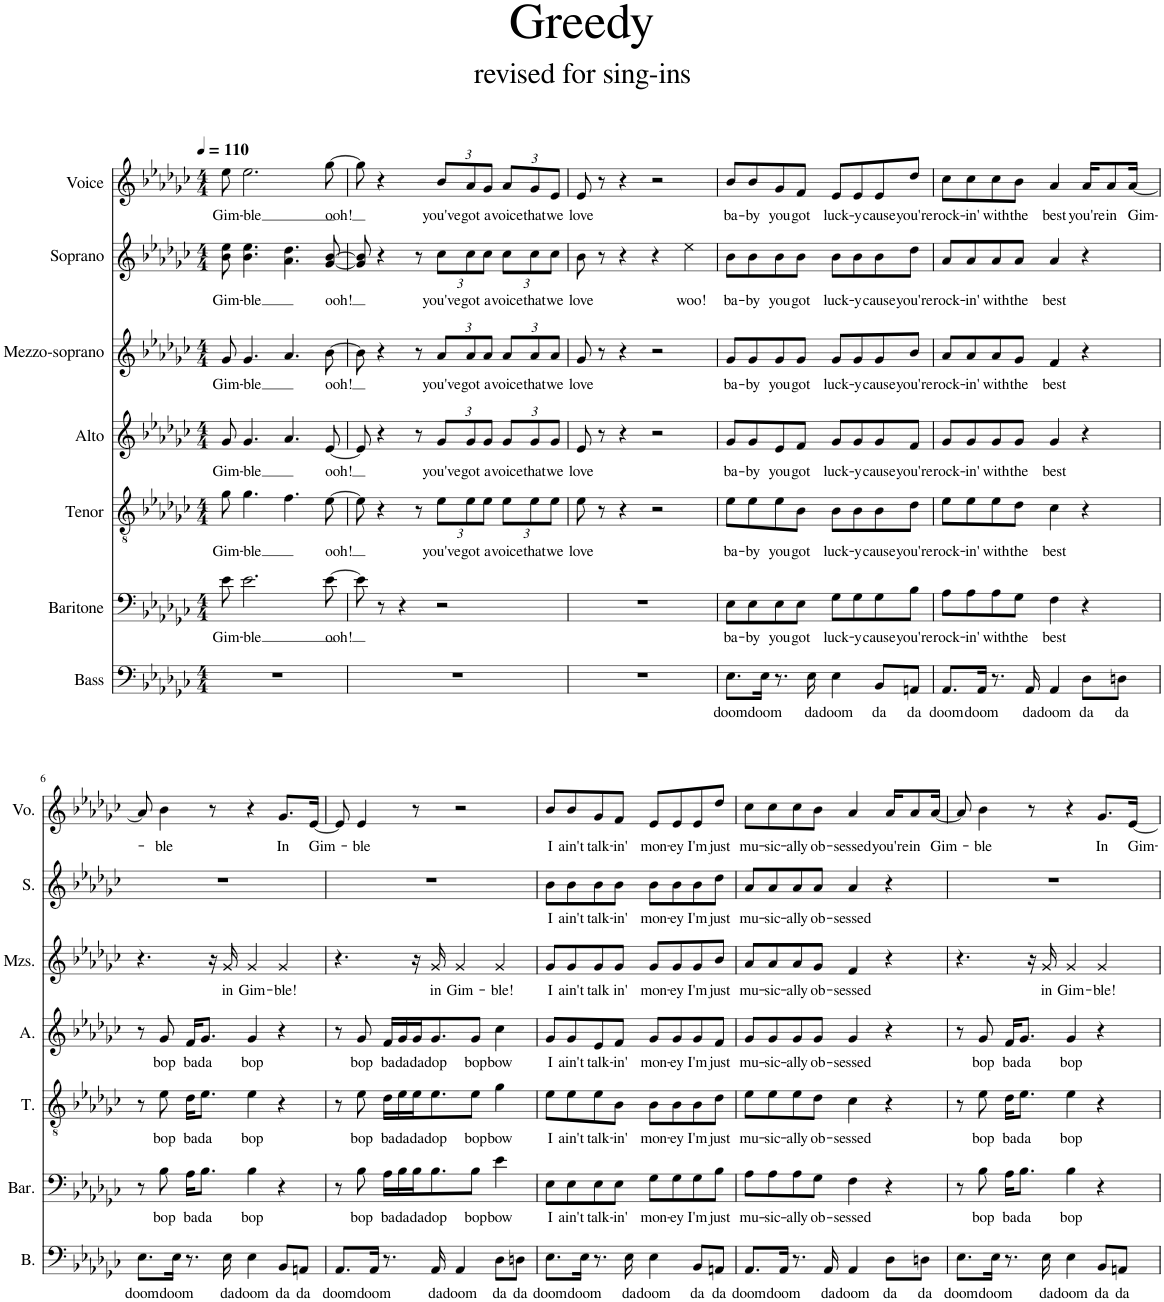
**kern	**text	**kern	**text	**kern	**text	**kern	**text	**kern	**text	**kern	**text	**kern	**text
*part7	*part7	*part6	*part6	*part5	*part5	*part4	*part4	*part3	*part3	*part2	*part2	*part1	*part1
*staff7	*staff7	*staff6	*staff6	*staff5	*staff5	*staff4	*staff4	*staff3	*staff3	*staff2	*staff2	*staff1	*staff1
*I"Bass	*	*I"Baritone	*	*I"Tenor	*	*I"Alto	*	*I"Mezzo-soprano	*	*I"Soprano	*	*I"Voice	*
*I'B.	*	*I'Bar.	*	*I'T.	*	*I'A.	*	*I'Mzs.	*	*I'S.	*	*I'Vo.	*
*clefF4	*	*clefF4	*	*clefGv2	*	*clefG2	*	*clefG2	*	*clefG2	*	*clefG2	*
*k[b-e-a-d-g-c-]	*	*k[b-e-a-d-g-c-]	*	*k[b-e-a-d-g-c-]	*	*k[b-e-a-d-g-c-]	*	*k[b-e-a-d-g-c-]	*	*k[b-e-a-d-g-c-]	*	*k[b-e-a-d-g-c-]	*
*M4/4	*	*M4/4	*	*M4/4	*	*M4/4	*	*M4/4	*	*M4/4	*	*M4/4	*
*MM110	*	*MM110	*	*MM110	*	*MM110	*	*MM110	*	*MM110	*	*MM110	*
=1	=1	=1	=1	=1	=1	=1	=1	=1	=1	=1	=1	=1	=1
!	!	!	!LO:LY:b	!	!LO:LY:b	!	!LO:LY:b	!	!LO:LY:b	!	!LO:LY:b	!	!LO:LY:b
1r	.	8e-\	Gim-	8g-\	Gim-	8g-/	Gim-	8g-/	Gim-	8b-\ 8ee-\	Gim-	8ee-\	Gim-
!	!	!	!LO:LY:b	!	!LO:LY:b	!	!LO:LY:b	!	!LO:LY:b	!	!LO:LY:b	!	!LO:LY:b
.	.	2.e-\	-ble	4.g-\	-ble	4.g-/	-ble	4.g-/	-ble	4.b-\ 4.ee-\	-ble	2.ee-\	-ble
.	.	.	.	4.f\	.	4.a-/	.	4.a-/	.	4.a-\ 4.dd-\	.	.	.
!	!	!	!LO:LY:b	!	!LO:LY:b	!	!LO:LY:b	!	!LO:LY:b	!	!LO:LY:b	!	!LO:LY:b
.	.	[8e-\	ooh!	[8e-\	ooh!	[8e-/	ooh!	[8b-\	ooh!	[8g-/ [8b-/	ooh!	[8gg-\	ooh!
=2	=2	=2	=2	=2	=2	=2	=2	=2	=2	=2	=2	=2	=2
1r	.	8e-\]	.	8e-\]	.	8e-/]	.	8b-\]	.	8g-/] 8b-/]	.	8gg-\]	.
.	.	8r	.	4r	.	4r	.	4r	.	4r	.	4r	.
.	.	4r	.	.	.	.	.	.	.	.	.	.	.
.	.	.	.	8r	.	8r	.	8r	.	8r	.	8ryy	.
*	*	*	*	*Xbrackettup	*	*	*	*	*	*	*	*	*
!	!	!	!	!	!LO:LY:b	!	!	!	!	!	!	!	!
*	*	*	*	*	*	*Xbrackettup	*	*	*	*	*	*	*
!	!	!	!	!	!	!	!LO:LY:b	!	!	!	!	!	!
*	*	*	*	*	*	*	*	*Xbrackettup	*	*	*	*	*
!	!	!	!	!	!	!	!	!	!LO:LY:b	!	!	!	!
*	*	*	*	*	*	*	*	*	*	*Xbrackettup	*	*	*
!	!	!	!	!	!	!	!	!	!	!	!LO:LY:b	!	!
*	*	*	*	*	*	*	*	*	*	*	*	*Xbrackettup	*
!	!	!	!	!	!	!	!	!	!	!	!	!	!LO:LY:b
.	.	2r	.	12e-\L	you've	12g-/L	you've	12a-/L	you've	12cc-\L	you've	12b-/L	you've
!	!	!	!	!	!LO:LY:b	!	!LO:LY:b	!	!LO:LY:b	!	!LO:LY:b	!	!LO:LY:b
.	.	.	.	12e-\	got	12g-/	got	12a-/	got	12cc-\	got	12a-/	got
!	!	!	!	!	!LO:LY:b	!	!LO:LY:b	!	!LO:LY:b	!	!LO:LY:b	!	!LO:LY:b
.	.	.	.	12e-\J	a	12g-/J	a	12a-/J	a	12cc-\J	a	12g-/J	a
!	!	!	!	!	!LO:LY:b	!	!LO:LY:b	!	!LO:LY:b	!	!LO:LY:b	!	!LO:LY:b
.	.	.	.	12e-\L	voice	12g-/L	voice	12a-/L	voice	12cc-\L	voice	12a-/L	voice
!	!	!	!	!	!LO:LY:b	!	!LO:LY:b	!	!LO:LY:b	!	!LO:LY:b	!	!LO:LY:b
.	.	.	.	12e-\	that	12g-/	that	12a-/	that	12cc-\	that	12g-/	that
!	!	!	!	!	!LO:LY:b	!	!LO:LY:b	!	!LO:LY:b	!	!LO:LY:b	!	!LO:LY:b
.	.	.	.	12e-\J	we	12g-/J	we	12a-/J	we	12cc-\J	we	12e-/J	we
=3	=3	=3	=3	=3	=3	=3	=3	=3	=3	=3	=3	=3	=3
!	!	!	!	!	!LO:LY:b	!	!LO:LY:b	!	!LO:LY:b	!	!LO:LY:b	!	!LO:LY:b
1r	.	1r	.	8e-\	love	8e-/	love	8g-/	love	8b-\	love	8e-/	love
.	.	.	.	8r	.	8r	.	8r	.	8r	.	8r	.
.	.	.	.	4r	.	4r	.	4r	.	4r	.	4r	.
.	.	.	.	2r	.	2r	.	2r	.	4r	.	2r	.
!	!	!	!	!	!	!	!	!	!	!	!LO:LY:b	!	!
.	.	.	.	.	.	.	.	.	.	4ee-\	woo!	.	.
=4	=4	=4	=4	=4	=4	=4	=4	=4	=4	=4	=4	=4	=4
!	!LO:LY:b	!	!LO:LY:b	!	!LO:LY:b	!	!LO:LY:b	!	!LO:LY:b	!	!LO:LY:b	!	!LO:LY:b
8.E-\L	doom	8E-\L	ba-	8e-\L	ba-	8g-/L	ba-	8g-/L	ba-	8b-\L	ba-	8b-/L	ba-
!	!	!	!LO:LY:b	!	!LO:LY:b	!	!LO:LY:b	!	!LO:LY:b	!	!LO:LY:b	!	!LO:LY:b
.	.	8E-\	-by	8e-\	-by	8g-/	-by	8g-/	-by	8b-\	-by	8b-/	-by
!	!LO:LY:b	!	!	!	!	!	!	!	!	!	!	!	!
16E-\Jk	doom	.	.	.	.	.	.	.	.	.	.	.	.
!	!	!	!LO:LY:b	!	!LO:LY:b	!	!LO:LY:b	!	!LO:LY:b	!	!LO:LY:b	!	!LO:LY:b
8.r	.	8E-\	you	8e-\	you	8e-/	you	8g-/	you	8b-\	you	8g-/	you
!	!	!	!LO:LY:b	!	!LO:LY:b	!	!LO:LY:b	!	!LO:LY:b	!	!LO:LY:b	!	!LO:LY:b
.	.	8E-\J	got	8B-\J	got	8f/J	got	8g-/J	got	8b-\J	got	8f/J	got
!	!LO:LY:b	!	!	!	!	!	!	!	!	!	!	!	!
16E-\	da	.	.	.	.	.	.	.	.	.	.	.	.
!	!LO:LY:b	!	!LO:LY:b	!	!LO:LY:b	!	!LO:LY:b	!	!LO:LY:b	!	!LO:LY:b	!	!LO:LY:b
4E-\	doom	8G-\L	luck-	8B-\L	luck-	8g-/L	luck-	8g-/L	luck-	8b-\L	luck-	8e-/L	luck-
!	!	!	!LO:LY:b	!	!LO:LY:b	!	!LO:LY:b	!	!LO:LY:b	!	!LO:LY:b	!	!LO:LY:b
.	.	8G-\	-y	8B-\	-y	8g-/	-y	8g-/	-y	8b-\	-y	8e-/	-y
!	!LO:LY:b	!	!LO:LY:b	!	!LO:LY:b	!	!LO:LY:b	!	!LO:LY:b	!	!LO:LY:b	!	!LO:LY:b
8BB-/L	da	8G-\	cause	8B-\	cause	8g-/	cause	8g-/	cause	8b-\	cause	8e-/	cause
!	!LO:LY:b	!	!LO:LY:b	!	!LO:LY:b	!	!LO:LY:b	!	!LO:LY:b	!	!LO:LY:b	!	!LO:LY:b
8AAn/J	da	8B-\J	you're	8d-\J	you're	8f/J	you're	8b-/J	you're	8dd-\J	you're	8dd-/J	you're
=5	=5	=5	=5	=5	=5	=5	=5	=5	=5	=5	=5	=5	=5
!	!LO:LY:b	!	!LO:LY:b	!	!LO:LY:b	!	!LO:LY:b	!	!LO:LY:b	!	!LO:LY:b	!	!LO:LY:b
8.AA-/L	doom	8A-\L	rock-	8e-\L	rock-	8g-/L	rock-	8a-/L	rock-	8a-/L	rock-	8cc-\L	rock-
!	!	!	!LO:LY:b	!	!LO:LY:b	!	!LO:LY:b	!	!LO:LY:b	!	!LO:LY:b	!	!LO:LY:b
.	.	8A-\	-in'	8e-\	-in'	8g-/	-in'	8a-/	-in'	8a-/	-in'	8cc-\	-in'
!	!LO:LY:b	!	!	!	!	!	!	!	!	!	!	!	!
16AA-/Jk	doom	.	.	.	.	.	.	.	.	.	.	.	.
!	!	!	!LO:LY:b	!	!LO:LY:b	!	!LO:LY:b	!	!LO:LY:b	!	!LO:LY:b	!	!LO:LY:b
8.r	.	8A-\	with	8e-\	with	8g-/	with	8a-/	with	8a-/	with	8cc-\	with
!	!	!	!LO:LY:b	!	!LO:LY:b	!	!LO:LY:b	!	!LO:LY:b	!	!LO:LY:b	!	!LO:LY:b
.	.	8G-\J	the	8d-\J	the	8g-/J	the	8g-/J	the	8a-/J	the	8b-\J	the
!	!LO:LY:b	!	!	!	!	!	!	!	!	!	!	!	!
16AA-/	da	.	.	.	.	.	.	.	.	.	.	.	.
!	!LO:LY:b	!	!LO:LY:b	!	!LO:LY:b	!	!LO:LY:b	!	!LO:LY:b	!	!LO:LY:b	!	!LO:LY:b
4AA-/	doom	4F\	best	4c-\	best	4g-/	best	4f/	best	4a-/	best	4a-/	best
!	!LO:LY:b	!	!	!	!	!	!	!	!	!	!	!	!LO:LY:b
8D-\L	da	4r	.	4r	.	4r	.	4r	.	4r	.	16a-/KL	you're
!	!	!	!	!	!	!	!	!	!	!	!	!	!LO:LY:b
.	.	.	.	.	.	.	.	.	.	.	.	8a-/	in
!	!LO:LY:b	!	!	!	!	!	!	!	!	!	!	!	!
8Dn\J	da	.	.	.	.	.	.	.	.	.	.	.	.
!	!	!	!	!	!	!	!	!	!	!	!	!	!LO:LY:b
.	.	.	.	.	.	.	.	.	.	.	.	[16a-/Jk	Gim-
!!LO:LB:g=z
=6	=6	=6	=6	=6	=6	=6	=6	=6	=6	=6	=6	=6	=6
!	!LO:LY:b	!	!	!	!	!	!	!	!	!	!	!	!
8.E-\L	doom	8r	.	8r	.	8r	.	4.r	.	1r	.	8a-/]	.
!	!	!	!LO:LY:b	!	!LO:LY:b	!	!LO:LY:b	!	!	!	!	!	!LO:LY:b
.	.	8B-\	bop	8e-\	bop	8g-/	bop	.	.	.	.	4b-\	-ble
!	!LO:LY:b	!	!	!	!	!	!	!	!	!	!	!	!
16E-\Jk	doom	.	.	.	.	.	.	.	.	.	.	.	.
!	!	!	!LO:LY:b	!	!LO:LY:b	!	!LO:LY:b	!	!	!	!	!	!
8.r	.	16A-\KL	ba	16d-\KL	ba	16f/KL	ba	.	.	.	.	.	.
!	!	!	!LO:LY:b	!	!LO:LY:b	!	!LO:LY:b	!	!	!	!	!	!
.	.	8.B-\J	da	8.e-\J	da	8.g-/J	da	.	.	.	.	.	.
.	.	.	.	.	.	.	.	16r	.	.	.	8r	.
!	!LO:LY:b	!	!	!	!	!	!	!	!LO:LY:b	!	!	!	!
16E-\	da	.	.	.	.	.	.	16g-/	in	.	.	.	.
!	!LO:LY:b	!	!LO:LY:b	!	!LO:LY:b	!	!LO:LY:b	!	!LO:LY:b	!	!	!	!
4E-\	doom	4B-\	bop	4e-\	bop	4g-/	bop	4g-/	Gim-	.	.	4r	.
!	!LO:LY:b	!	!	!	!	!	!	!	!LO:LY:b	!	!	!	!LO:LY:b
8BB-/L	da	4r	.	4r	.	4r	.	4g-/	-ble!	.	.	8.g-/L	In
!	!LO:LY:b	!	!	!	!	!	!	!	!	!	!	!	!
8AAn/J	da	.	.	.	.	.	.	.	.	.	.	.	.
!	!	!	!	!	!	!	!	!	!	!	!	!	!LO:LY:b
.	.	.	.	.	.	.	.	.	.	.	.	[16e-/Jk	Gim-
=7	=7	=7	=7	=7	=7	=7	=7	=7	=7	=7	=7	=7	=7
!	!LO:LY:b	!	!	!	!	!	!	!	!	!	!	!	!
8.AA-/L	doom	8r	.	8r	.	8r	.	4.r	.	1r	.	8e-/]	.
!	!	!	!LO:LY:b	!	!LO:LY:b	!	!LO:LY:b	!	!	!	!	!	!LO:LY:b
.	.	8B-\	bop	8e-\	bop	8g-/	bop	.	.	.	.	4e-/	-ble
!	!LO:LY:b	!	!	!	!	!	!	!	!	!	!	!	!
16AA-/Jk	doom	.	.	.	.	.	.	.	.	.	.	.	.
!	!	!	!LO:LY:b	!	!LO:LY:b	!	!LO:LY:b	!	!	!	!	!	!
8.r	.	16A-\LL	ba	16d-\LL	ba	16f/LL	ba	.	.	.	.	.	.
!	!	!	!LO:LY:b	!	!LO:LY:b	!	!LO:LY:b	!	!	!	!	!	!
.	.	16B-\	da	16e-\	da	16g-/	da	.	.	.	.	.	.
!	!	!	!LO:LY:b	!	!LO:LY:b	!	!LO:LY:b	!	!	!	!	!	!
.	.	16B-\J	da	16e-\J	da	16g-/J	da	16r	.	.	.	8r	.
!	!LO:LY:b	!	!LO:LY:b	!	!LO:LY:b	!	!LO:LY:b	!	!LO:LY:b	!	!	!	!
16AA-/	da	8.B-\	dop	8.e-\	dop	8.g-/	dop	16g-/	in	.	.	.	.
!	!LO:LY:b	!	!	!	!	!	!	!	!LO:LY:b	!	!	!	!
4AA-/	doom	.	.	.	.	.	.	4g-/	Gim-	.	.	2r	.
!	!	!	!LO:LY:b	!	!LO:LY:b	!	!LO:LY:b	!	!	!	!	!	!
.	.	8B-\J	bop	8e-\J	bop	8g-/J	bop	.	.	.	.	.	.
!	!LO:LY:b	!	!LO:LY:b	!	!LO:LY:b	!	!LO:LY:b	!	!LO:LY:b	!	!	!	!
8D-\L	da	4e-\	bow	4g-\	bow	4cc-\	bow	4g-/	-ble!	.	.	.	.
!	!LO:LY:b	!	!	!	!	!	!	!	!	!	!	!	!
8Dn\J	da	.	.	.	.	.	.	.	.	.	.	.	.
=8	=8	=8	=8	=8	=8	=8	=8	=8	=8	=8	=8	=8	=8
!	!LO:LY:b	!	!LO:LY:b	!	!LO:LY:b	!	!LO:LY:b	!	!LO:LY:b	!	!LO:LY:b	!	!LO:LY:b
8.E-\L	doom	8E-\L	I	8e-\L	I	8g-/L	I	8g-/L	I	8b-\L	I	8b-/L	I
!	!	!	!LO:LY:b	!	!LO:LY:b	!	!LO:LY:b	!	!LO:LY:b	!	!LO:LY:b	!	!LO:LY:b
.	.	8E-\	ain't	8e-\	ain't	8g-/	ain't	8g-/	ain't	8b-\	ain't	8b-/	ain't
!	!LO:LY:b	!	!	!	!	!	!	!	!	!	!	!	!
16E-\Jk	doom	.	.	.	.	.	.	.	.	.	.	.	.
!	!	!	!LO:LY:b	!	!LO:LY:b	!	!LO:LY:b	!	!LO:LY:b	!	!LO:LY:b	!	!LO:LY:b
8.r	.	8E-\	talk-	8e-\	talk-	8e-/	talk-	8g-/	talk	8b-\	talk-	8g-/	talk-
!	!	!	!LO:LY:b	!	!LO:LY:b	!	!LO:LY:b	!	!LO:LY:b	!	!LO:LY:b	!	!LO:LY:b
.	.	8E-\J	-in'	8B-\J	-in'	8f/J	-in'	8g-/J	in'	8b-\J	-in'	8f/J	-in'
!	!LO:LY:b	!	!	!	!	!	!	!	!	!	!	!	!
16E-\	da	.	.	.	.	.	.	.	.	.	.	.	.
!	!LO:LY:b	!	!LO:LY:b	!	!LO:LY:b	!	!LO:LY:b	!	!LO:LY:b	!	!LO:LY:b	!	!LO:LY:b
4E-\	doom	8G-\L	mon-	8B-\L	mon-	8g-/L	mon-	8g-/L	mon-	8b-\L	mon-	8e-/L	mon-
!	!	!	!LO:LY:b	!	!LO:LY:b	!	!LO:LY:b	!	!LO:LY:b	!	!LO:LY:b	!	!LO:LY:b
.	.	8G-\	-ey	8B-\	-ey	8g-/	-ey	8g-/	-ey	8b-\	-ey	8e-/	-ey
!	!LO:LY:b	!	!LO:LY:b	!	!LO:LY:b	!	!LO:LY:b	!	!LO:LY:b	!	!LO:LY:b	!	!LO:LY:b
8BB-/L	da	8G-\	I'm	8B-\	I'm	8g-/	I'm	8g-/	I'm	8b-\	I'm	8e-/	I'm
!	!LO:LY:b	!	!LO:LY:b	!	!LO:LY:b	!	!LO:LY:b	!	!LO:LY:b	!	!LO:LY:b	!	!LO:LY:b
8AAn/J	da	8B-\J	just	8d-\J	just	8f/J	just	8b-/J	just	8dd-\J	just	8dd-/J	just
=9	=9	=9	=9	=9	=9	=9	=9	=9	=9	=9	=9	=9	=9
!	!LO:LY:b	!	!LO:LY:b	!	!LO:LY:b	!	!LO:LY:b	!	!LO:LY:b	!	!LO:LY:b	!	!LO:LY:b
8.AA-/L	doom	8A-\L	mu-	8e-\L	mu-	8g-/L	mu-	8a-/L	mu-	8a-/L	mu-	8cc-\L	mu-
!	!	!	!LO:LY:b	!	!LO:LY:b	!	!LO:LY:b	!	!LO:LY:b	!	!LO:LY:b	!	!LO:LY:b
.	.	8A-\	-sic-	8e-\	-sic-	8g-/	-sic-	8a-/	-sic-	8a-/	-sic-	8cc-\	-sic-
!	!LO:LY:b	!	!	!	!	!	!	!	!	!	!	!	!
16AA-/Jk	doom	.	.	.	.	.	.	.	.	.	.	.	.
!	!	!	!LO:LY:b	!	!LO:LY:b	!	!LO:LY:b	!	!LO:LY:b	!	!LO:LY:b	!	!LO:LY:b
8.r	.	8A-\	-ally	8e-\	-ally	8g-/	-ally	8a-/	-ally	8a-/	-ally	8cc-\	-ally
!	!	!	!LO:LY:b	!	!LO:LY:b	!	!LO:LY:b	!	!LO:LY:b	!	!LO:LY:b	!	!LO:LY:b
.	.	8G-\J	ob-	8d-\J	ob-	8g-/J	ob-	8g-/J	ob-	8a-/J	ob-	8b-\J	ob-
!	!LO:LY:b	!	!	!	!	!	!	!	!	!	!	!	!
16AA-/	da	.	.	.	.	.	.	.	.	.	.	.	.
!	!LO:LY:b	!	!LO:LY:b	!	!LO:LY:b	!	!LO:LY:b	!	!LO:LY:b	!	!LO:LY:b	!	!LO:LY:b
4AA-/	doom	4F\	-sessed	4c-\	-sessed	4g-/	-sessed	4f/	-sessed	4a-/	-sessed	4a-/	-sessed
!	!LO:LY:b	!	!	!	!	!	!	!	!	!	!	!	!LO:LY:b
8D-\L	da	4r	.	4r	.	4r	.	4r	.	4r	.	16a-/KL	you're
!	!	!	!	!	!	!	!	!	!	!	!	!	!LO:LY:b
.	.	.	.	.	.	.	.	.	.	.	.	8a-/	in
!	!LO:LY:b	!	!	!	!	!	!	!	!	!	!	!	!
8Dn\J	da	.	.	.	.	.	.	.	.	.	.	.	.
!	!	!	!	!	!	!	!	!	!	!	!	!	!LO:LY:b
.	.	.	.	.	.	.	.	.	.	.	.	[16a-/Jk	Gim-
=10	=10	=10	=10	=10	=10	=10	=10	=10	=10	=10	=10	=10	=10
!	!LO:LY:b	!	!	!	!	!	!	!	!	!	!	!	!
8.E-\L	doom	8r	.	8r	.	8r	.	4.r	.	1r	.	8a-/]	.
!	!	!	!LO:LY:b	!	!LO:LY:b	!	!LO:LY:b	!	!	!	!	!	!LO:LY:b
.	.	8B-\	bop	8e-\	bop	8g-/	bop	.	.	.	.	4b-\	-ble
!	!LO:LY:b	!	!	!	!	!	!	!	!	!	!	!	!
16E-\Jk	doom	.	.	.	.	.	.	.	.	.	.	.	.
!	!	!	!LO:LY:b	!	!LO:LY:b	!	!LO:LY:b	!	!	!	!	!	!
8.r	.	16A-\KL	ba	16d-\KL	ba	16f/KL	ba	.	.	.	.	.	.
!	!	!	!LO:LY:b	!	!LO:LY:b	!	!LO:LY:b	!	!	!	!	!	!
.	.	8.B-\J	da	8.e-\J	da	8.g-/J	da	.	.	.	.	.	.
.	.	.	.	.	.	.	.	16r	.	.	.	8r	.
!	!LO:LY:b	!	!	!	!	!	!	!	!LO:LY:b	!	!	!	!
16E-\	da	.	.	.	.	.	.	16g-/	in	.	.	.	.
!	!LO:LY:b	!	!LO:LY:b	!	!LO:LY:b	!	!LO:LY:b	!	!LO:LY:b	!	!	!	!
4E-\	doom	4B-\	bop	4e-\	bop	4g-/	bop	4g-/	Gim-	.	.	4r	.
!	!LO:LY:b	!	!	!	!	!	!	!	!LO:LY:b	!	!	!	!LO:LY:b
8BB-/L	da	4r	.	4r	.	4r	.	4g-/	-ble!	.	.	8.g-/L	In
!	!LO:LY:b	!	!	!	!	!	!	!	!	!	!	!	!
8AAn/J	da	.	.	.	.	.	.	.	.	.	.	.	.
!	!	!	!	!	!	!	!	!	!	!	!	!	!LO:LY:b
.	.	.	.	.	.	.	.	.	.	.	.	[16e-/Jk	Gim-
=	=	=	=	=	=	=	=	=	=	=	=	=	=
*-	*-	*-	*-	*-	*-	*-	*-	*-	*-	*-	*-	*-	*-
